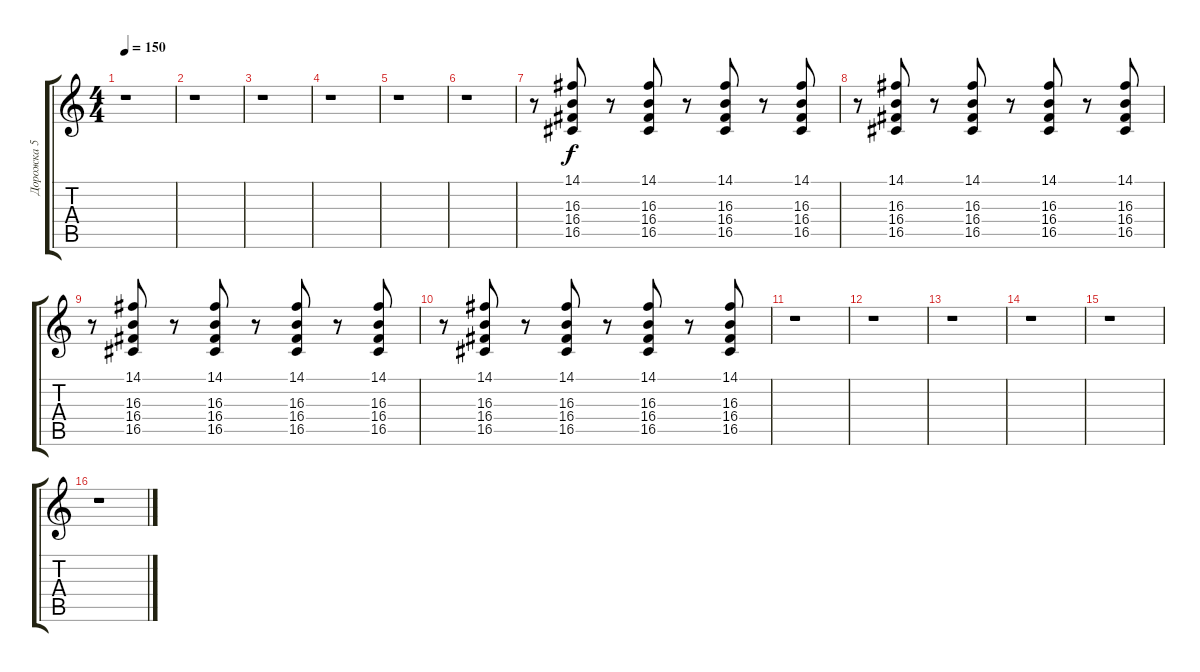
\track ("Дорожка 5" "Дорожка 5") {instrument stringensemble1}
\staff {score tabs}
\tuning (E4 B3 G3 D3 A2 E2) {hide}
\ts (4 4)
\tempo 150
\clef g2
\ks c
r.1{dy ff} |
r.1 |
r.1 |
r.1 |
r.1 |
r.1 |
r.8 (14.1 16.3 16.4 16.5).8{dy f} r.8 (14.1 16.3 16.4 16.5).8 r.8 (14.1 16.3 16.4 16.5).8 r.8 (14.1 16.3 16.4 16.5).8 |
r.8 (14.1 16.3 16.4 16.5).8 r.8 (14.1 16.3 16.4 16.5).8 r.8 (14.1 16.3 16.4 16.5).8 r.8 (14.1 16.3 16.4 16.5).8 |
r.8 (14.1 16.3 16.4 16.5).8 r.8 (14.1 16.3 16.4 16.5).8 r.8 (14.1 16.3 16.4 16.5).8 r.8 (14.1 16.3 16.4 16.5).8 |
r.8 (14.1 16.3 16.4 16.5).8 r.8 (14.1 16.3 16.4 16.5).8 r.8 (14.1 16.3 16.4 16.5).8 r.8 (14.1 16.3 16.4 16.5).8 |
r.1 |
r.1 |
r.1 |
r.1 |
r.1 |
r.1
